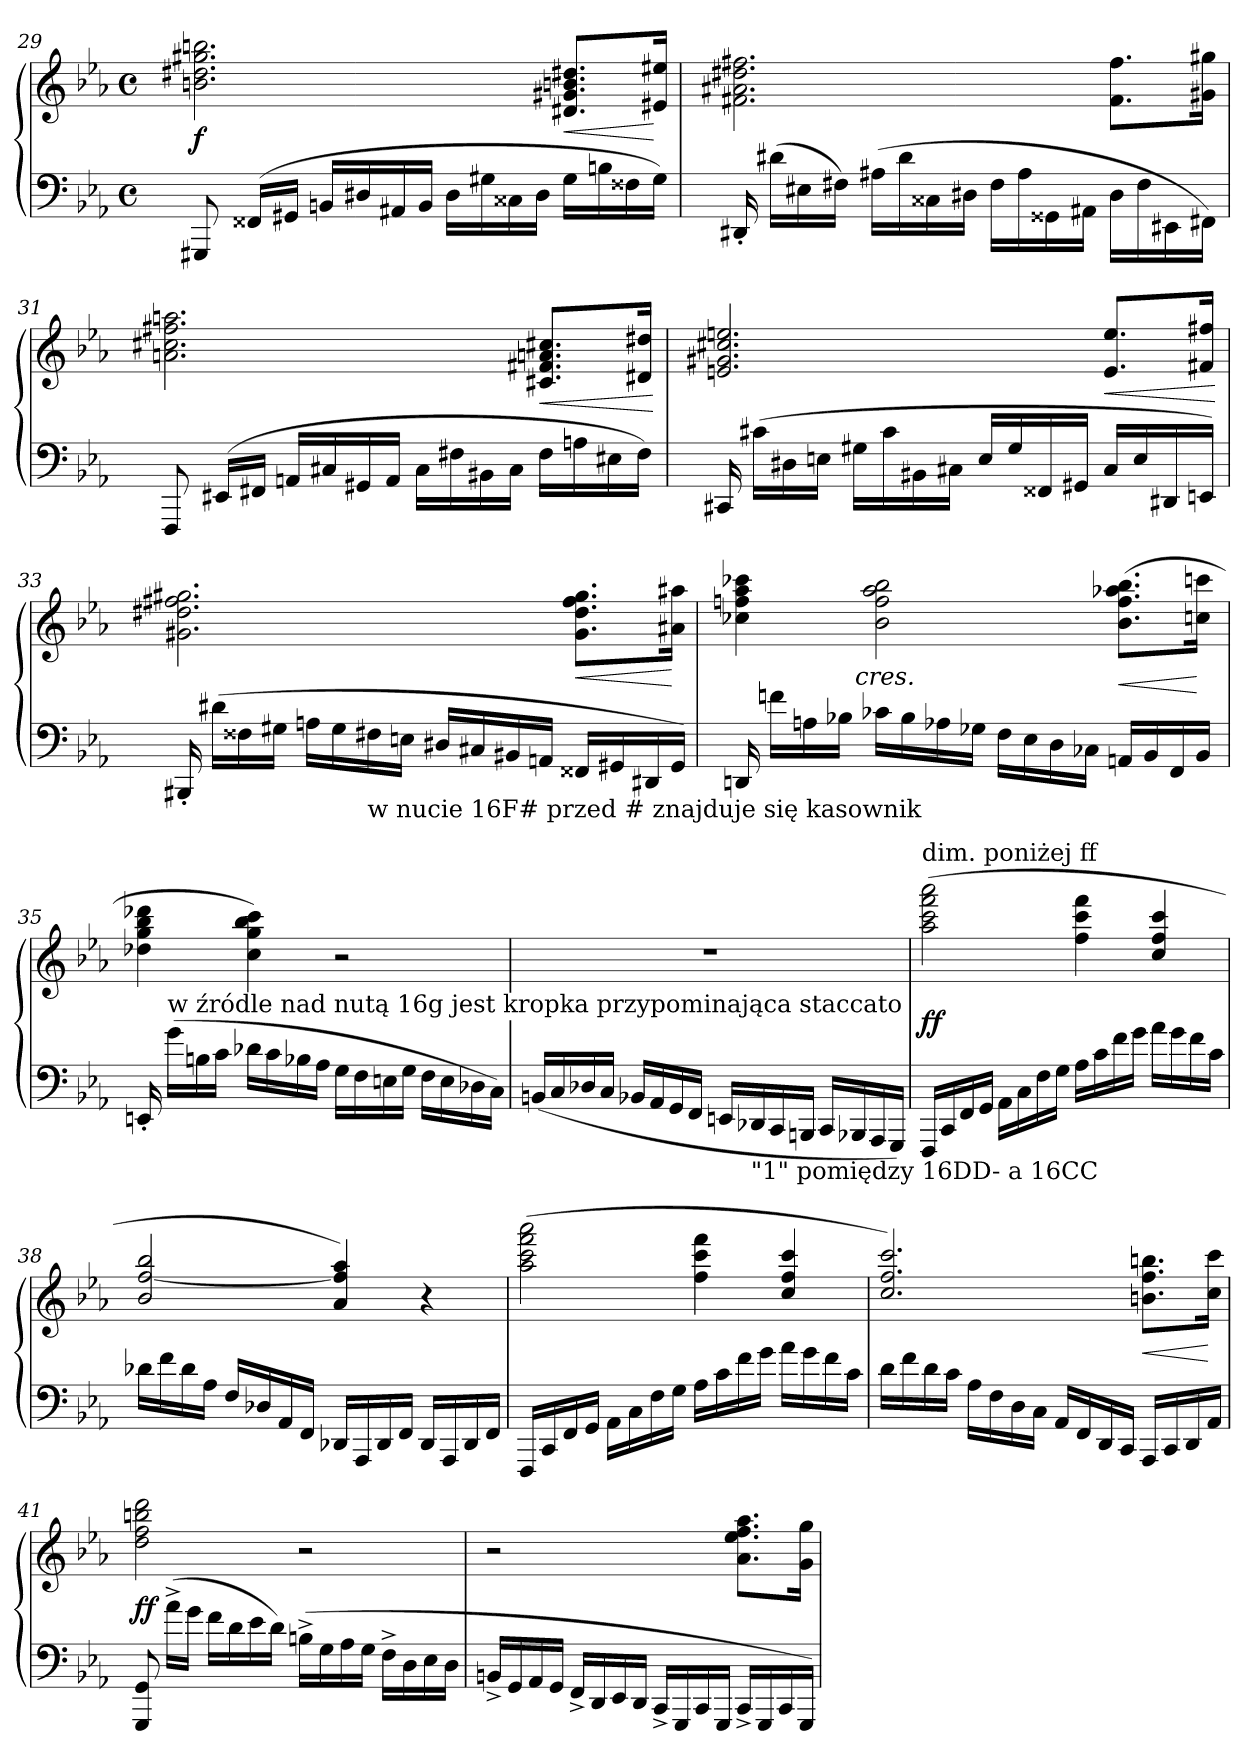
**kern	**kern	**dynam
*part1	*part1	*part1
*staff2	*staff1	*staff1/2
*clefF4	*clefG2	*
*k[b-e-a-]	*k[b-e-a-]	*
*M4/4	*M4/4	*
*met(c)	*met(c)	*
=29	=29	=29
8GGG#X	2.bn 2.dd#X 2.gg#X 2.bbn	f
(>16FF##XLL	.	.
16GG#XJJ	.	.
16BBnLL	.	.
16D#X	.	.
16AA#X	.	.
16BBJJ	.	.
16D#LL	.	.
16G#X	.	.
16C##X	.	.
16D#JJ	.	.
16G#LL	8.d#X 8.g#X 8.bn 8.dd#XL	<
16Bn	.	.
16F##X	.	.
16G#JJ)	16e#X 16ee#XJk	[
=30	=30	=30
16DD#X'<	2.f#X 2.a#X 2.dd#X 2.ff#X	.
(>16d#XLL	.	.
16E#X	.	.
16F#XJJ)	.	.
(>16A#XLL	.	.
16d#	.	.
16C##X	.	.
16D#XJJ	.	.
16F#\LL	.	.
16A#	.	.
16GG##X	.	.
16AA#XJJ	.	.
16D#\LL	8.f# 8.ff#L	.
16F#	.	.
16EE#X	.	.
16FF#XJJ)	16g#X 16gg#XJk	.
=31	=31	=31
8FFF	2.an 2.cc#X 2.ff#X 2.aan	.
(>16EE#XLL	.	.
16FF#XJJ	.	.
16AAnLL	.	.
16C#X	.	.
16GG#X	.	.
16AAJJ	.	.
16C#LL	.	.
16F#X	.	.
16BB#X\	.	.
16C#JJ	.	.
16F#LL	8.c#X 8.f#X 8.an 8.cc#XL	<
16An	.	.
16E#X\	.	.
16F#JJ)	16d#X 16dd#XJk	.
.	.	[
=32	=32	=32
16CC#X	2.en 2.g#X 2.cc#X 2.een	.
(>16c#XLL	.	.
16D#X	.	.
16EnJJ	.	.
16G#XLL	.	.
16c#	.	.
16BB#X	.	.
16C#XJJ	.	.
16ELL	.	.
16G#	.	.
16FF##X	.	.
16GG#XJJ	.	.
16C#LL	8.e/ 8.ee/L	<
16E	.	.
16DD#X	.	.
16EEnJJ)	16f#X 16ff#XJk	.
.	.	[
=33	=33	=33
16BBB#X'<	2.g#X 2.dd#X 2.ff#X 2.gg#X	.
(>16d#XLL	.	.
16F##X	.	.
16G#XJJ	.	.
16AnLL	.	.
16G#	.	.
!LO:TX:b:t=w nucie 16F# przed # znajduje się kasownik	!	!
16F#X	.	.
16EnJJ	.	.
16D#XLL	.	.
16C#X	.	.
16BB#X	.	.
16AAnJJ	.	.
16FF##XLL	8.g# 8.dd# 8.ff# 8.gg#L	<
16GG#X	.	.
16DD#X	.	.
16GG#JJ)	16a#X 16aa#XJk	[
=34	=34	=34
*	*^	*
16DDn	4cc-X 4ffn 4aa- 4ccc-X	8..ryy	.
16fnLL	.	.	.
16An	.	.	.
16B-XJJ	.	.	.
!	!	!LO:TX:c:i:t=cres.	!
.	.	2ryy	.
16c-XLL	2b- 2ff 2aa- 2bb-	.	.
16B-	.	.	.
16A-X	.	.	.
16G-XJJ	.	.	.
16FLL	.	.	.
16E-	.	.	.
16D	.	.	.
16C-XJJ	.	.	.
.	.	4ryy	.
16AAnLL	(>8.b- 8.ff 8.aa-X 8.bb-L	.	<
16BB-	.	.	.
16FF	.	.	.
16BB-JJ	16ccn 16cccnJk	.	[
.	.	32ryy	.
*	*v	*v	*
=35	=35	=35
16EEn'<	4dd-X 4gg 4bb- 4ddd-X	.
!LO:TX:a:t=w źródle nad nutą 16g jest kropka przypominająca staccato	!	!
(>16gLL	.	.
16Bn	.	.
16cJJ	.	.
16d-XLL	4cc 4gg 4bb- 4ccc)	.
16c	.	.
16B-X	.	.
16A-JJ	.	.
16GLL	2r	.
16F	.	.
16En	.	.
16GJJ	.	.
16FLL	.	.
16E	.	.
16D-X	.	.
16CJJ)	.	.
=36	=36	=36
(>16BBnLL	1rdd	.
16C	.	.
16D-X	.	.
16CJJ	.	.
16BB-XLL	.	.
16AA-	.	.
16GG	.	.
16FFJJ	.	.
16EEnLL	.	.
!LO:TX:b:t="1" pomiędzy 16DD- a 16CC	!	!
16DD-X	.	.
16CC	.	.
16BBBnJJ	.	.
16CCLL	.	.
16BBB-X	.	.
16AAA-	.	.
16GGGJJ)	.	.
=37	=37	=37
!	!LO:TX:a:t=dim. poniżej ff	!
16FFFLL	(>2aa- 2ccc 2fff 2aaa-	ff
16CC	.	.
16FF	.	.
16GGJJ	.	.
16AA-LL	.	.
16C	.	.
16F	.	.
16GJJ	.	.
16A-LL	4ff 4ccc 4fff	.
16c	.	.
16f\	.	.
16g\JJ	.	.
16a-\LL	4cc/ 4ff/ 4ccc/	.
16g\	.	.
16f\	.	.
16c\JJ	.	.
=38	=38	=38
16d-XLL	2b-/ [2ff/ 2bb-/	.
16f\	.	.
16d-\	.	.
16A-JJ	.	.
16FLL	.	.
16D-X	.	.
16AA-	.	.
16FFJJ	.	.
16DD-XLL	4a-/ 4ff]/ 4aa-/)	.
16AAA-	.	.
16DD-	.	.
16FFJJ	.	.
16DD-LL	4r	.
16AAA-	.	.
16DD-	.	.
16FFJJ	.	.
=39	=39	=39
16FFFLL	(>2aa- 2ccc 2fff 2aaa-	.
16CC	.	.
16FF	.	.
16GGJJ	.	.
16AA-LL	.	.
16C	.	.
16F	.	.
16GJJ	.	.
16A-LL	4ff 4ccc 4fff	.
16c	.	.
16f\	.	.
16g\JJ	.	.
16a-\LL	4cc/ 4ff/ 4ccc/	.
16g\	.	.
16f\	.	.
16c\JJ	.	.
=40	=40	=40
16d\LL	2.cc/ 2.ff/ 2.ccc/)	.
16f\	.	.
16d\	.	.
16c\JJ	.	.
16A-LL	.	.
16F	.	.
16D	.	.
16CJJ	.	.
16AA-/LL	.	.
16FF	.	.
16DD	.	.
16CCJJ	.	.
16AAA-LL	8.bn 8.ff 8.bbnL	<
16CC	.	.
16DD	.	.
16AA-JJ	16cc 16cccJk	[
=41	=41	=41
8GGG 8GG	2dd 2ff 2bbn 2ddd	ff
(>16a-^<\LL	.	.
16g\JJ	.	.
16f\LL	.	.
16d\	.	.
16e-\	.	.
16d\JJ)	.	.
(>16Bn^>LL	2r	.
16G	.	.
16A-	.	.
16GJJ	.	.
16F^>LL	.	.
16D	.	.
16E-	.	.
16DJJ	.	.
=42	=42	=42
16BBn^>LL	2r	.
16GG	.	.
16AA-	.	.
16GGJJ	.	.
16FF^>LL	.	.
16DD	.	.
16EE-	.	.
16DDJJ	.	.
16CC^>LL	4ryy	.
16GGG	.	.
16CC	.	.
16GGGJJ	.	.
16CC^>LL	8.a- 8.ee- 8.ff 8.aa-L	.
16GGG	.	.
16CC	.	.
16GGGJJ)	16g 16ggJk	.
=	=	=
*-	*-	*-
